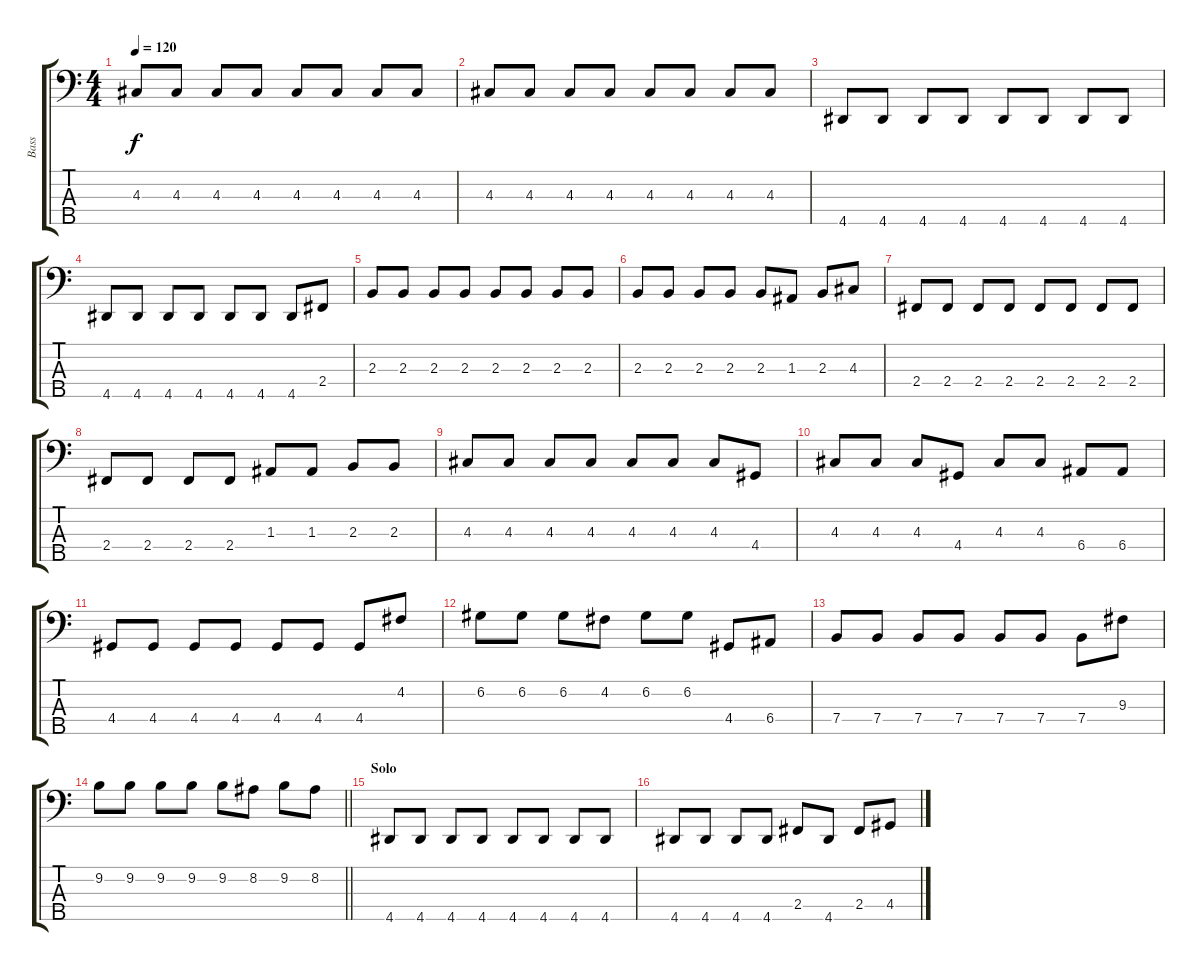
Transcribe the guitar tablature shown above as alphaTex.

\track ("Bass" "Bass") {instrument electricbassfinger}
\staff {score tabs}
\tuning (G2 D2 A1 E1 B0) {hide}
\ts (4 4)
\tempo 120
\clef f4
\ks c
4.3.8{dy f} 4.3.8 4.3.8 4.3.8 4.3.8 4.3.8 4.3.8 4.3.8 |
4.3.8 4.3.8 4.3.8 4.3.8 4.3.8 4.3.8 4.3.8 4.3.8 |
4.5.8 4.5.8 4.5.8 4.5.8 4.5.8 4.5.8 4.5.8 4.5.8 |
4.5.8 4.5.8 4.5.8 4.5.8 4.5.8 4.5.8 4.5.8 2.4.8 |
2.3.8 2.3.8 2.3.8 2.3.8 2.3.8 2.3.8 2.3.8 2.3.8 |
2.3.8 2.3.8 2.3.8 2.3.8 2.3.8 1.3.8 2.3.8 4.3.8 |
2.4.8 2.4.8 2.4.8 2.4.8 2.4.8 2.4.8 2.4.8 2.4.8 |
2.4.8 2.4.8 2.4.8 2.4.8 1.3.8 1.3.8 2.3.8 2.3.8 |
4.3.8 4.3.8 4.3.8 4.3.8 4.3.8 4.3.8 4.3.8 4.4.8 |
4.3.8 4.3.8 4.3.8 4.4.8 4.3.8 4.3.8 6.4.8 6.4.8 |
4.4.8 4.4.8 4.4.8 4.4.8 4.4.8 4.4.8 4.4.8 4.2.8 |
6.2.8 6.2.8 6.2.8 4.2.8 6.2.8 6.2.8 4.4.8 6.4.8 |
7.4.8 7.4.8 7.4.8 7.4.8 7.4.8 7.4.8 7.4.8 9.3.8 |
\barLineRight lightlight
9.2.8 9.2.8 9.2.8 9.2.8 9.2.8 8.2.8 9.2.8 8.2.8 |
\section ("" "Solo")
4.5.8 4.5.8 4.5.8 4.5.8 4.5.8 4.5.8 4.5.8 4.5.8 |
4.5.8 4.5.8 4.5.8 4.5.8 2.4.8 4.5.8 2.4.8 4.4.8
